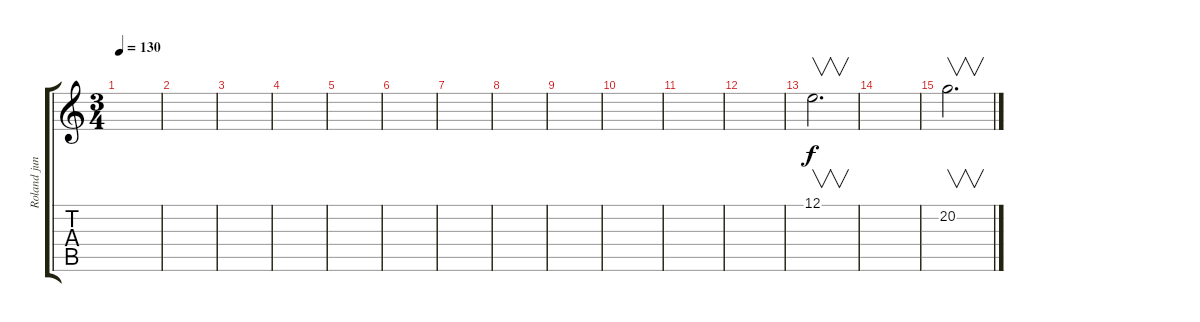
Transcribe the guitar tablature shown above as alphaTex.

\track ("Roland juno DI" "Roland jun") {instrument pad7halo}
\staff {score tabs}
\tuning (E4 B3 G3 D3 A2 E2) {hide}
\ts (3 4)
\tempo 130
\clef g2
\ks c
|
|
|
|
|
|
|
|
|
|
|
|
12.1.2{v d instrument lead1square} |
|
20.2.2{v d}
